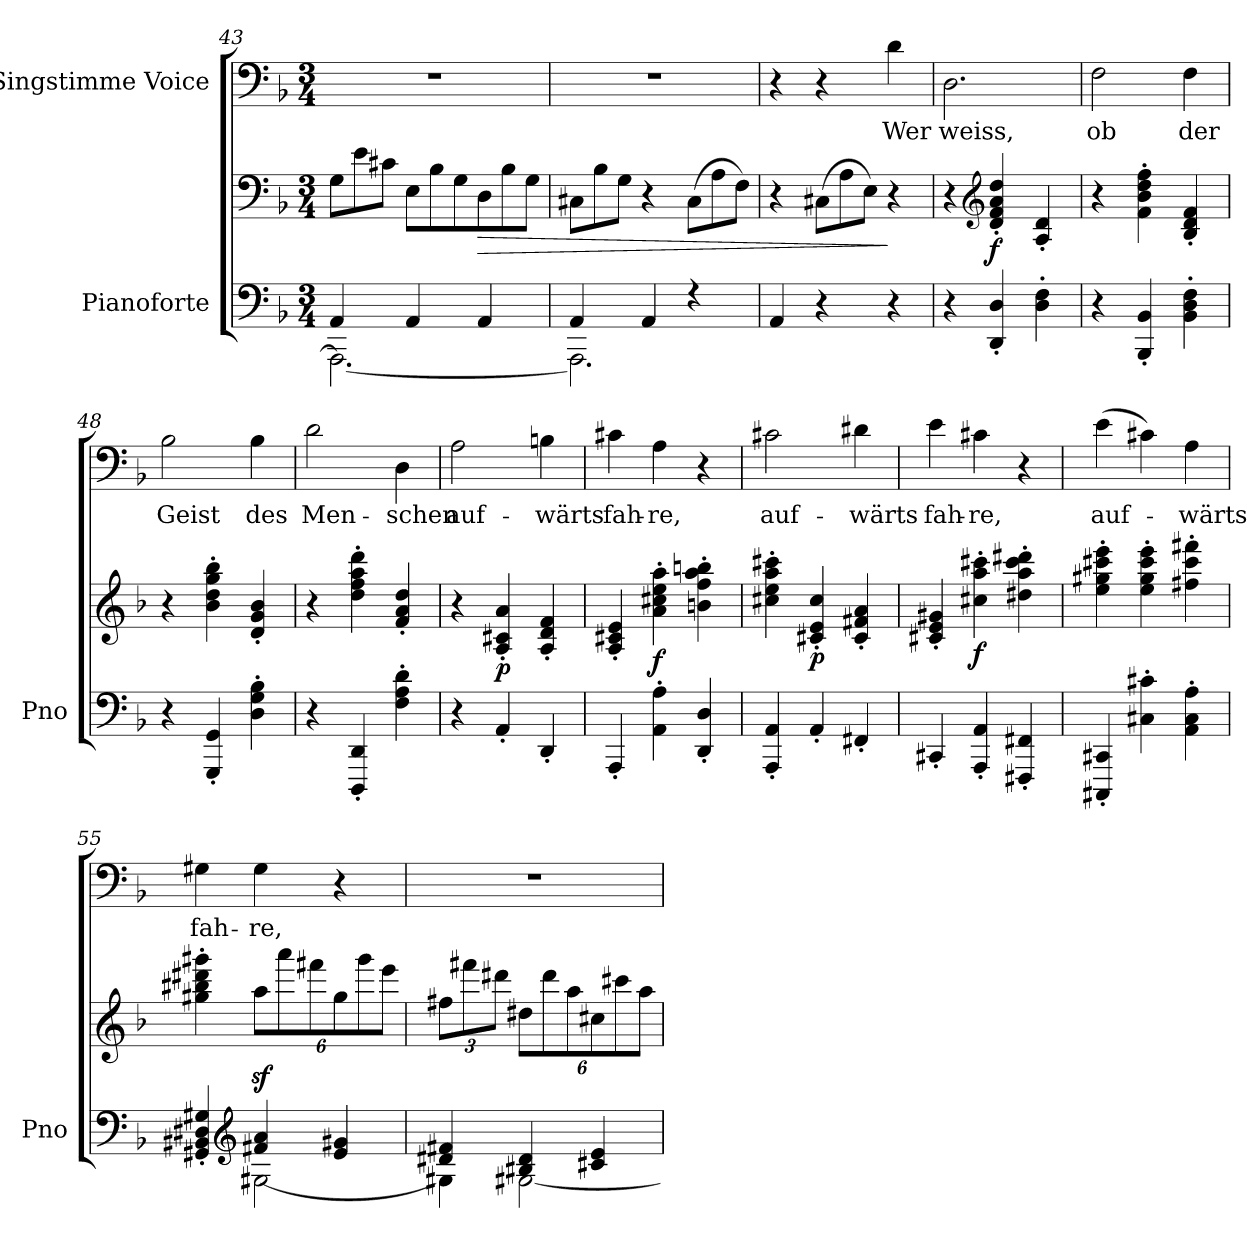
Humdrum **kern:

**kern	**kern	**dynam	**kern	**text
*part2	*part2	*part2	*part1	*part1
*staff3	*staff2	*staff2/3	*staff1	*staff1
*I"Pianoforte	*	*	*I"Singstimme Voice	*
*I'Pno	*	*	*	*
!!LO:LB:g=z
*clefF4	*clefF4	*	*clefF4	*
*k[b-]	*k[b-]	*	*k[b-]	*
*M3/4	*M3/4	*	*M3/4	*
=43	=43	=43	=43	=43
*^	*	*	*	*
*	*	*Xtuplet	*	*	*
4AA/	2.AAA\_	12G\L	.	2.r	.
.	.	12e\	.	.	.
.	.	12c#X\J	.	.	.
4AA/	.	12E\L	.	.	.
.	.	12B-\	.	.	.
.	.	12G\	.	.	.
!	!	!	!LO:HP:b	!	!
4AA/	.	12D\	>	.	.
.	.	12B-\	.	.	.
.	.	12G\J	.	.	.
=44	=44	=44	=44	=44	=44
4AA/	2.AAA\]	12C#X\L	.	2.r	.
.	.	12B-\	.	.	.
.	.	12G\J	.	.	.
4AA/	.	4r	.	.	.
4r	.	(12C#\L	.	.	.
.	.	12A\	.	.	.
.	.	12F\J)	.	.	.
*v	*v	*	*	*	*
!!LO:LB:g=z
=45	=45	=45	=45	=45
4AA/	4r	.	4r	.
4r	(12C#X\L	.	4r	.
.	12A\	.	.	.
.	12E\J)	.	.	.
!	!	!	!	!LO:LY:b
4r	4r	]	4d\	Wer
=46	=46	=46	=46	=46
!	!	!	!	!LO:LY:b
4r	4r	.	2.D\	weiss,
*	*clefG2	*	*	*
!	!	!LO:DY:b	!	!
4DD/' 4D/'	4d/' 4f/' 4a/' 4dd/'	f	.	.
4D\' 4F\'	4A/' 4d/'	.	.	.
=47	=47	=47	=47	=47
!	!	!	!	!LO:LY:b
4r	4r	.	2F\	ob
4BBB-/' 4BB-/'	4f\' 4b-\' 4dd\' 4ff\'	.	.	.
!	!	!	!	!LO:LY:b
4BB-\' 4D\' 4F\'	4B-/' 4d/' 4f/'	.	4F\	der
=48	=48	=48	=48	=48
!	!	!	!	!LO:LY:b
4r	4r	.	2B-\	Geist
4GGG/' 4GG/'	4b-\' 4dd\' 4gg\' 4bb-\'	.	.	.
!	!	!	!	!LO:LY:b
4D\' 4G\' 4B-\'	4d/' 4g/' 4b-/'	.	4B-\	des
=49	=49	=49	=49	=49
!	!	!	!	!LO:LY:b
4r	4r	.	2d\	Men-
4DDD/' 4DD/'	4dd\' 4ff\' 4aa\' 4ddd\'	.	.	.
!	!	!	!	!LO:LY:b
4F\' 4A\' 4d\'	4f/' 4a/' 4dd/'	.	4D\	-schen
=50	=50	=50	=50	=50
!	!	!	!	!LO:LY:b
4r	4r	.	2A\	auf-
!	!	!LO:DY:b	!	!
4AA'/	4A/' 4c#X/' 4a/'	p	.	.
!	!	!	!	!LO:LY:b
4DD'/	4A/' 4d/' 4f/'	.	4Bn\	-wärts
=51	=51	=51	=51	=51
!	!	!	!	!LO:LY:b
4AAA'/	4A/' 4c#X/' 4e/'	.	4c#X\	fah-
!	!	!LO:DY:b	!	!LO:LY:b
4AA\' 4A\'	4a\' 4cc#X\' 4ee\' 4aa\'	f	4A\	-re,
4DD/' 4D/'	4bn\' 4ff\' 4aa\' 4bbn\'	.	4r	.
!!LO:LB:g=z
=52	=52	=52	=52	=52
!	!	!	!	!LO:LY:b
4AAA/' 4AA/'	4cc#X\' 4ee\' 4aa\' 4ccc#X\'	.	2c#X\	auf-
!	!	!LO:DY:b	!	!
4AA'/	4c#X/'> 4e/'> 4cc#/'>	p	.	.
!	!	!	!	!LO:LY:b
4FF#X'/	4c#/'> 4f#X/'> 4a/'>	.	4d#X\	-wärts
=53	=53	=53	=53	=53
!	!	!	!	!LO:LY:b
4CC#X'/	4c#X/' 4e/' 4g#X/'	.	4e\	fah-
!	!	!LO:DY:b	!	!LO:LY:b
4AAA/' 4AA/'	4cc#X\' 4aa\' 4ccc#X\'	f	4c#X\	-re,
4FFF#X/' 4FF#X/'	4dd#X\' 4aa\' 4ccc#\' 4ddd#X\'	.	4r	.
=54	=54	=54	=54	=54
!	!	!	!	!LO:LY:b
4CCC#X/' 4CC#X/'	4ee\' 4gg#X\' 4ccc#X\' 4eee\'	.	(4e\	auf-
4C#X\' 4c#X\'	4ee\' 4gg#\' 4ccc#\' 4eee\'	.	4c#X\)	.
!	!	!	!	!LO:LY:b
4AA\' 4C#\' 4A\'	4ff#X\' 4ccc#\' 4fff#X\'	.	4A\	-wärts
=55	=55	=55	=55	=55
*^	*	*	*	*
!	!	!	!	!	!LO:LY:b
4GG#X/' 4BB#X/' 4D#X/' 4G#X/'	4ryy	4gg#X\' 4bb#X\' 4ddd#X\' 4ggg#X\'	.	4G#X\	fah-
*clefG2	*	*	*	*	*
*	*	*tuplet	*	*	*
!	!	!	!	!	!LO:LY:b
4f#X/ 4a/	[2G#X\	12aaz<\L	.	4G#\	-re,
.	.	12aaa\	.	.	.
.	.	12fff#X\	.	.	.
4e/ 4g#X/	.	12gg#\	.	4r	.
.	.	12ggg#\	.	.	.
.	.	12eee\J	.	.	.
=56	=56	=56	=56	=56	=56
*	*	*Xbrackettup	*	*	*
4d#X/ 4f#X/	4G#X\]	12ff#X\L	.	2.r	.
.	.	12fff#X\	.	.	.
.	.	12ddd#X\J	.	.	.
*	*	*brackettup	*	*	*
4B#X/ 4d#/	[2G#X\	12dd#X\L	.	.	.
.	.	12ddd#\	.	.	.
.	.	12aa\	.	.	.
4c#X/ 4e/	.	12cc#X\	.	.	.
.	.	12ccc#X\	.	.	.
.	.	12aa\J	.	.	.
*v	*v	*	*	*	*
=	=	=	=	=
*-	*-	*-	*-	*-
